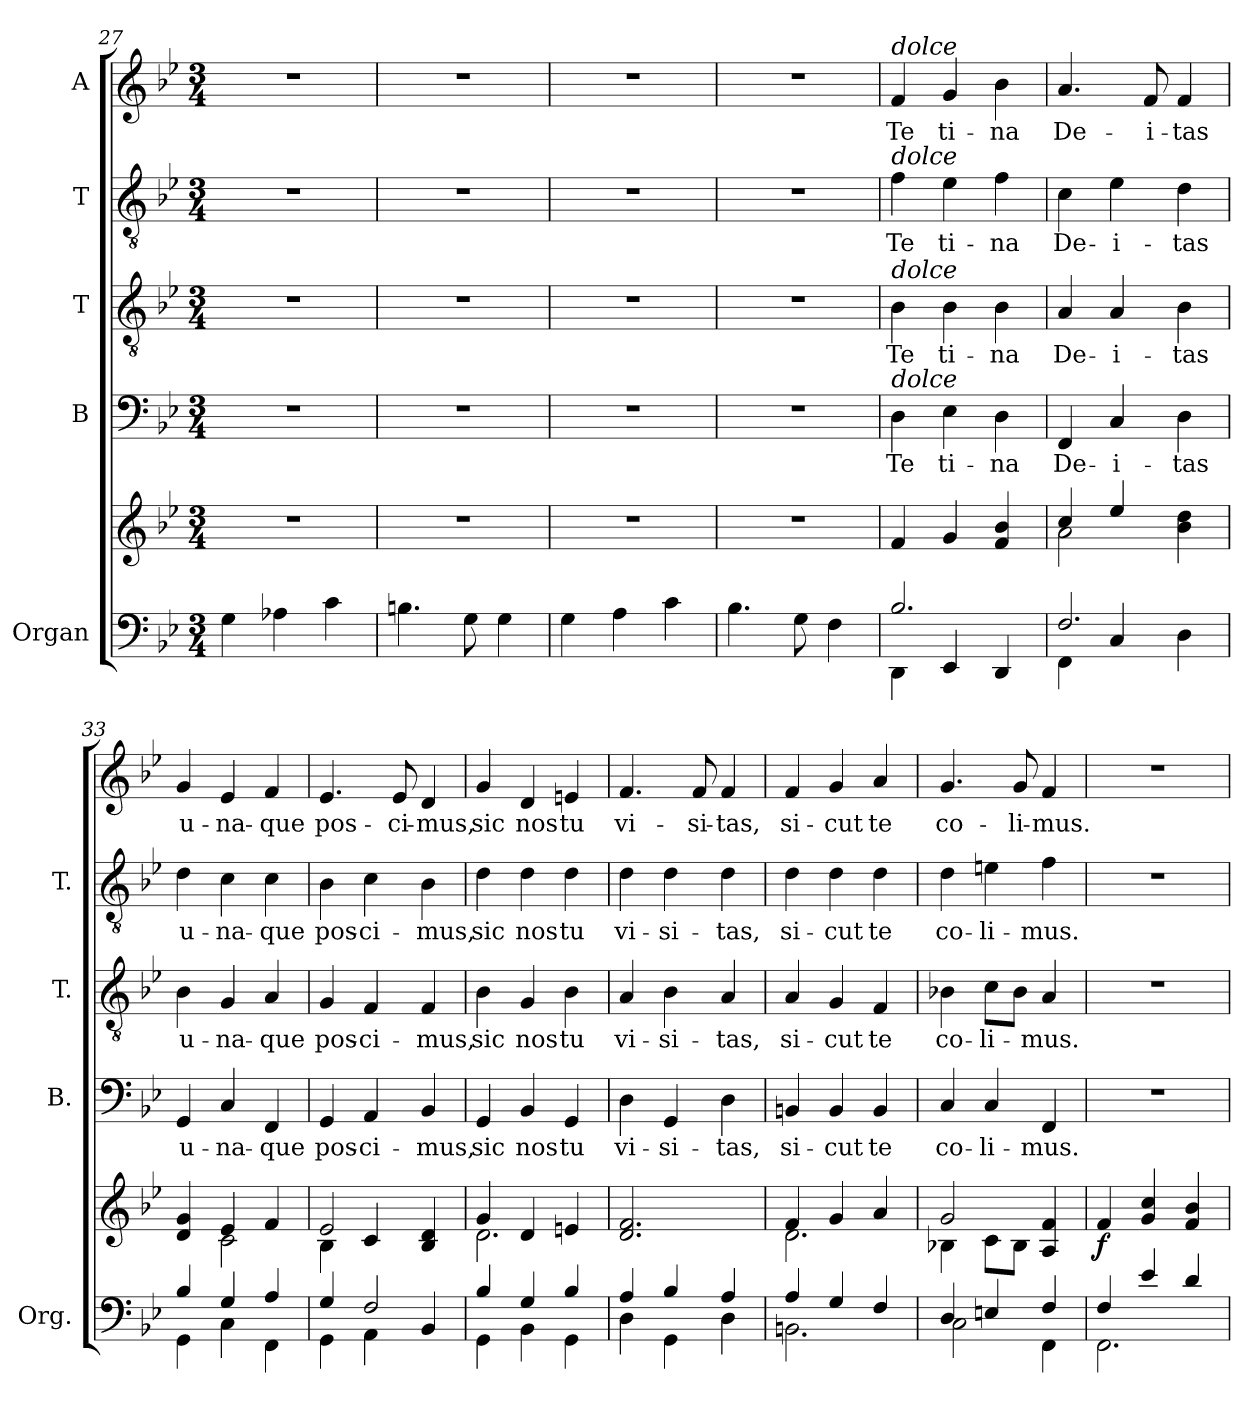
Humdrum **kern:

**kern	**kern	**dynam	**kern	**text	**kern	**text	**kern	**text	**kern	**text
*part5	*part5	*part5	*part4	*part4	*part3	*part3	*part2	*part2	*part1	*part1
*staff6	*staff5	*staff5/6	*staff4	*staff4	*staff3	*staff3	*staff2	*staff2	*staff1	*staff1
*I"Organ	*	*	*I"B	*	*I"T	*	*I"T	*	*I"A	*
*I'Org.	*	*	*I'B.	*	*I'T.	*	*I'T.	*	*	*
*clefF4	*clefG2	*	*clefF4	*	*clefGv2	*	*clefGv2	*	*clefG2	*
*	*	*	*	*	*ITrd7c12	*	*ITrd7c12	*	*	*
*k[b-e-]	*k[b-e-]	*	*k[b-e-]	*	*k[b-e-]	*	*k[b-e-]	*	*k[b-e-]	*
*B-:	*B-:	*	*B-:	*	*B-:	*	*B-:	*	*B-:	*
*M3/4	*M3/4	*	*M3/4	*	*M3/4	*	*M3/4	*	*M3/4	*
=27	=27	=27	=27	=27	=27	=27	=27	=27	=27	=27
!	!LO:N:vis=1	!	!LO:N:vis=1	!	!LO:N:vis=1	!	!LO:N:vis=1	!	!LO:N:vis=1	!
4G\	2.r	.	2.r	.	2.r	.	2.r	.	2.r	.
4A-X\	.	.	.	.	.	.	.	.	.	.
4c\	.	.	.	.	.	.	.	.	.	.
=28	=28	=28	=28	=28	=28	=28	=28	=28	=28	=28
!	!LO:N:vis=1	!	!LO:N:vis=1	!	!LO:N:vis=1	!	!LO:N:vis=1	!	!LO:N:vis=1	!
4.Bn\	2.r	.	2.r	.	2.r	.	2.r	.	2.r	.
8G\	.	.	.	.	.	.	.	.	.	.
4G\	.	.	.	.	.	.	.	.	.	.
=29	=29	=29	=29	=29	=29	=29	=29	=29	=29	=29
!	!LO:N:vis=1	!	!LO:N:vis=1	!	!LO:N:vis=1	!	!LO:N:vis=1	!	!LO:N:vis=1	!
4G\	2.r	.	2.r	.	2.r	.	2.r	.	2.r	.
4A\	.	.	.	.	.	.	.	.	.	.
4c\	.	.	.	.	.	.	.	.	.	.
=30	=30	=30	=30	=30	=30	=30	=30	=30	=30	=30
!	!LO:N:vis=1	!	!LO:N:vis=1	!	!LO:N:vis=1	!	!LO:N:vis=1	!	!LO:N:vis=1	!
4.B-\	2.r	.	2.r	.	2.r	.	2.r	.	2.r	.
8G\	.	.	.	.	.	.	.	.	.	.
4F\	.	.	.	.	.	.	.	.	.	.
=31	=31	=31	=31	=31	=31	=31	=31	=31	=31	=31
*^	*	*	*	*	*	*	*	*	*	*
!	!	!	!	!	!	!	!	!	!	!LO:TX:a:i:t=dolce	!
!	!	!	!	!	!	!	!	!LO:TX:a:i:t=dolce	!	!	!
!	!	!	!	!	!	!LO:TX:a:i:t=dolce	!	!	!	!	!
!	!	!	!	!LO:TX:a:i:t=dolce	!	!	!	!	!	!	!
!	!	!	!	!	!LO:LY:b	!	!LO:LY:b	!	!LO:LY:b	!	!LO:LY:b
2.B-/	4DD\	4f/	.	4D\	Te	4BB-\	Te	4F\	Te	4f/	Te
!	!	!	!	!	!LO:LY:b	!	!LO:LY:b	!	!LO:LY:b	!	!LO:LY:b
.	4EE-/	4g/	.	4E-\	ti-	4BB-\	ti-	4E-\	ti-	4g/	ti-
!	!	!	!	!	!LO:LY:b	!	!LO:LY:b	!	!LO:LY:b	!	!LO:LY:b
.	4DD/	4f/ 4b-/	.	4D\	-na	4BB-\	-na	4F\	-na	4b-\	-na
!!LO:LB:g=z
=32	=32	=32	=32	=32	=32	=32	=32	=32	=32	=32	=32
*	*	*^	*	*	*	*	*	*	*	*	*
!	!	!	!	!	!	!LO:LY:b	!	!LO:LY:b	!	!LO:LY:b	!	!LO:LY:b
2.F/	4FF\	4cc/	2a\	.	4FF/	De-	4AA/	De-	4C\	De-	4.a/	De-
!	!	!	!	!	!	!LO:LY:b	!	!LO:LY:b	!	!LO:LY:b	!	!
.	4C/	4ee-/	.	.	4C/	-i-	4AA/	-i-	4E-\	-i-	.	.
!	!	!	!	!	!	!	!	!	!	!	!	!LO:LY:b
.	.	.	.	.	.	.	.	.	.	.	8f/	-i-
!	!	!	!	!	!	!LO:LY:b	!	!LO:LY:b	!	!LO:LY:b	!	!LO:LY:b
.	4D\	4b-\ 4dd\	4ryy	.	4D\	-tas	4BB-\	-tas	4D\	-tas	4f/	-tas
=33	=33	=33	=33	=33	=33	=33	=33	=33	=33	=33	=33	=33
!	!	!	!	!	!	!LO:LY:b	!	!LO:LY:b	!	!LO:LY:b	!	!LO:LY:b
4B-/	4GG\	4d/ 4g/	4ryy	.	4GG/	u-	4BB-\	u-	4D\	u-	4g/	u-
!	!	!	!	!	!	!LO:LY:b	!	!LO:LY:b	!	!LO:LY:b	!	!LO:LY:b
4G/	4C\	4e-/	2c\	.	4C/	-na-	4GG/	-na-	4C\	-na-	4e-/	-na-
!	!	!	!	!	!	!LO:LY:b	!	!LO:LY:b	!	!LO:LY:b	!	!LO:LY:b
4A/	4FF\	4f/	.	.	4FF/	-que	4AA/	-que	4C\	-que	4f/	-que
=34	=34	=34	=34	=34	=34	=34	=34	=34	=34	=34	=34	=34
!	!	!	!	!	!	!LO:LY:b	!	!LO:LY:b	!	!LO:LY:b	!	!LO:LY:b
4G/	4GG\	2e-/	4B-\	.	4GG/	pos-	4GG/	pos-	4BB-\	pos-	4.e-/	pos-
!	!	!	!	!	!	!LO:LY:b	!	!LO:LY:b	!	!LO:LY:b	!	!
2F/	4AA\	.	4c/	.	4AA/	-ci-	4FF/	-ci-	4C\	-ci-	.	.
!	!	!	!	!	!	!	!	!	!	!	!	!LO:LY:b
.	.	.	.	.	.	.	.	.	.	.	8e-/	-ci-
!	!	!	!	!	!	!LO:LY:b	!	!LO:LY:b	!	!LO:LY:b	!	!LO:LY:b
.	4BB-/	4B-/ 4d/	4ryy	.	4BB-/	-mus,	4FF/	-mus,	4BB-\	-mus,	4d/	-mus,
=35	=35	=35	=35	=35	=35	=35	=35	=35	=35	=35	=35	=35
!	!	!	!	!	!	!LO:LY:b	!	!LO:LY:b	!	!LO:LY:b	!	!LO:LY:b
4B-/	4GG\	4g/	2.d\	.	4GG/	sic	4BB-\	sic	4D\	sic	4g/	sic
!	!	!	!	!	!	!LO:LY:b	!	!LO:LY:b	!	!LO:LY:b	!	!LO:LY:b
4G/	4BB-\	4d/	.	.	4BB-/	nos	4GG/	nos	4D\	nos	4d/	nos
!	!	!	!	!	!	!LO:LY:b	!	!LO:LY:b	!	!LO:LY:b	!	!LO:LY:b
4B-/	4GG\	4en/	.	.	4GG/	tu	4BB-\	tu	4D\	tu	4en/	tu
*	*	*v	*v	*	*	*	*	*	*	*	*	*
=36	=36	=36	=36	=36	=36	=36	=36	=36	=36	=36	=36
!	!	!	!	!	!LO:LY:b	!	!LO:LY:b	!	!LO:LY:b	!	!LO:LY:b
4A/	4D\	2.d/ 2.f/	.	4D\	vi-	4AA/	vi-	4D\	vi-	4.f/	vi-
!	!	!	!	!	!LO:LY:b	!	!LO:LY:b	!	!LO:LY:b	!	!
4B-/	4GG\	.	.	4GG/	-si-	4BB-\	-si-	4D\	-si-	.	.
!	!	!	!	!	!	!	!	!	!	!	!LO:LY:b
.	.	.	.	.	.	.	.	.	.	8f/	-si-
!	!	!	!	!	!LO:LY:b	!	!LO:LY:b	!	!LO:LY:b	!	!LO:LY:b
4A/	4D\	.	.	4D\	-tas,	4AA/	-tas,	4D\	-tas,	4f/	-tas,
=37	=37	=37	=37	=37	=37	=37	=37	=37	=37	=37	=37
*	*	*^	*	*	*	*	*	*	*	*	*
!	!	!	!	!	!	!LO:LY:b	!	!LO:LY:b	!	!LO:LY:b	!	!LO:LY:b
4A/	2.BBn\	4f/	2.d\	.	4BBn/	si-	4AA/	si-	4D\	si-	4f/	si-
!	!	!	!	!	!	!LO:LY:b	!	!LO:LY:b	!	!LO:LY:b	!	!LO:LY:b
4G/	.	4g/	.	.	4BB/	-cut	4GG/	-cut	4D\	-cut	4g/	-cut
!	!	!	!	!	!	!LO:LY:b	!	!LO:LY:b	!	!LO:LY:b	!	!LO:LY:b
4F/	.	4a/	.	.	4BB/	te	4FF/	te	4D\	te	4a/	te
!!LO:PB:g=z
=38	=38	=38	=38	=38	=38	=38	=38	=38	=38	=38	=38	=38
!	!	!	!	!	!	!LO:LY:b	!	!LO:LY:b	!	!LO:LY:b	!	!LO:LY:b
4D/	2C\	2g/	4B-X\	.	4C/	co-	4BB-X\	co-	4D\	co-	4.g/	co-
!	!	!	!	!	!	!LO:LY:b	!	!LO:LY:b	!	!LO:LY:b	!	!
4En/	.	.	8c\L	.	4C/	-li-	8C\L	-li-	4En\	-li-	.	.
!	!	!	!	!	!	!	!	!	!	!	!	!LO:LY:b
.	.	.	8B-\J	.	.	.	8BB-\J	.	.	.	8g/	-li-
!	!	!	!	!	!	!LO:LY:b	!	!LO:LY:b	!	!LO:LY:b	!	!LO:LY:b
4F/	4FF\	4A/ 4f/	4ryy	.	4FF/	-mus.	4AA/	-mus.	4F\	-mus.	4f/	-mus.
=39	=39	=39	=39	=39	=39	=39	=39	=39	=39	=39	=39	=39
!	!	!	!	!LO:DY:b	!LO:N:vis=1	!	!LO:N:vis=1	!	!LO:N:vis=1	!	!LO:N:vis=1	!
*	*	*v	*v	*	*	*	*	*	*	*	*	*
4F/	2.FF\	4f/	f	2.r	.	2.r	.	2.r	.	2.r	.
4e-/	.	4g/ 4cc/	.	.	.	.	.	.	.	.	.
4d/	.	4f/ 4b-/	.	.	.	.	.	.	.	.	.
*v	*v	*	*	*	*	*	*	*	*	*	*
=	=	=	=	=	=	=	=	=	=	=
*-	*-	*-	*-	*-	*-	*-	*-	*-	*-	*-
